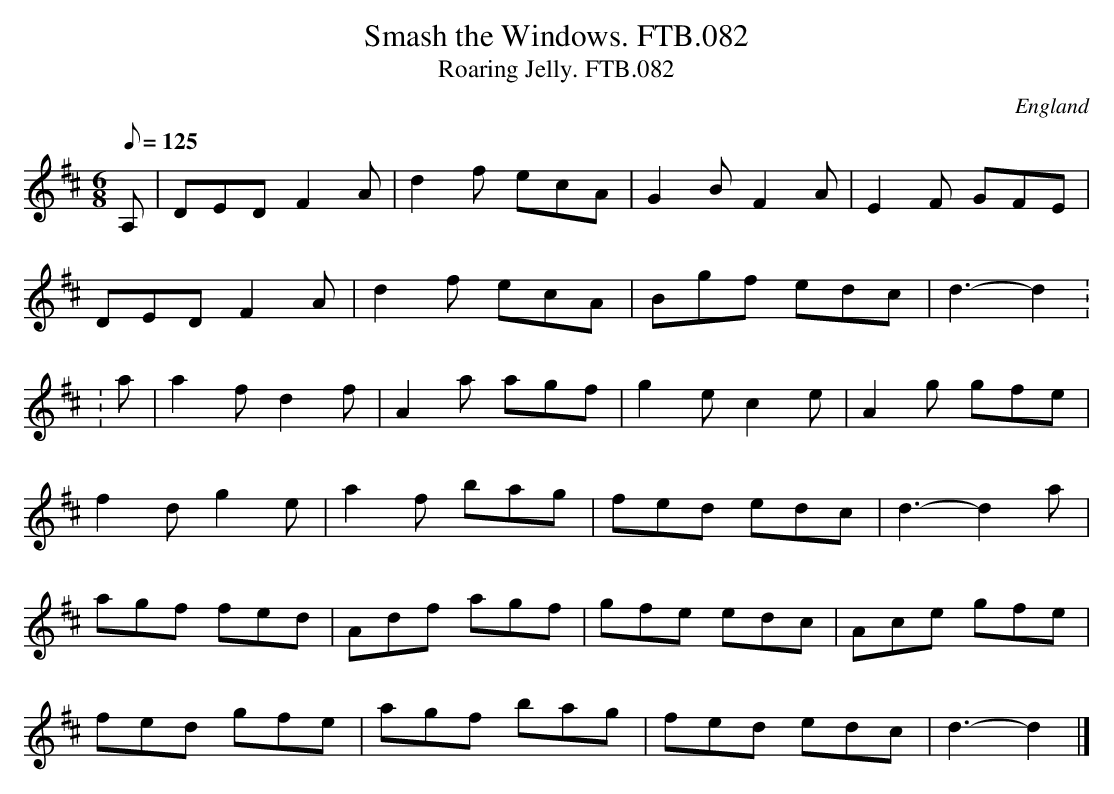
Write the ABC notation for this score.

X:1
T:Smash the Windows. FTB.082
T:Roaring Jelly. FTB.082
M:6/8
L:1/8
Q:125
O:England
K:D
A,|DED F2A|d2f ecA|G2B F2A|E2F GFE|
DED F2A|d2f ecA|Bgf edc|d3-d2:
:a|a2f d2f|A2a agf|g2e c2e|A2g gfe|
f2d g2e|a2f bag|fed edc|d3-d2a|
agf fed|Adf agf|gfe edc|Ace gfe|
fed gfe|agf bag|fed edc|d3-d2|]
